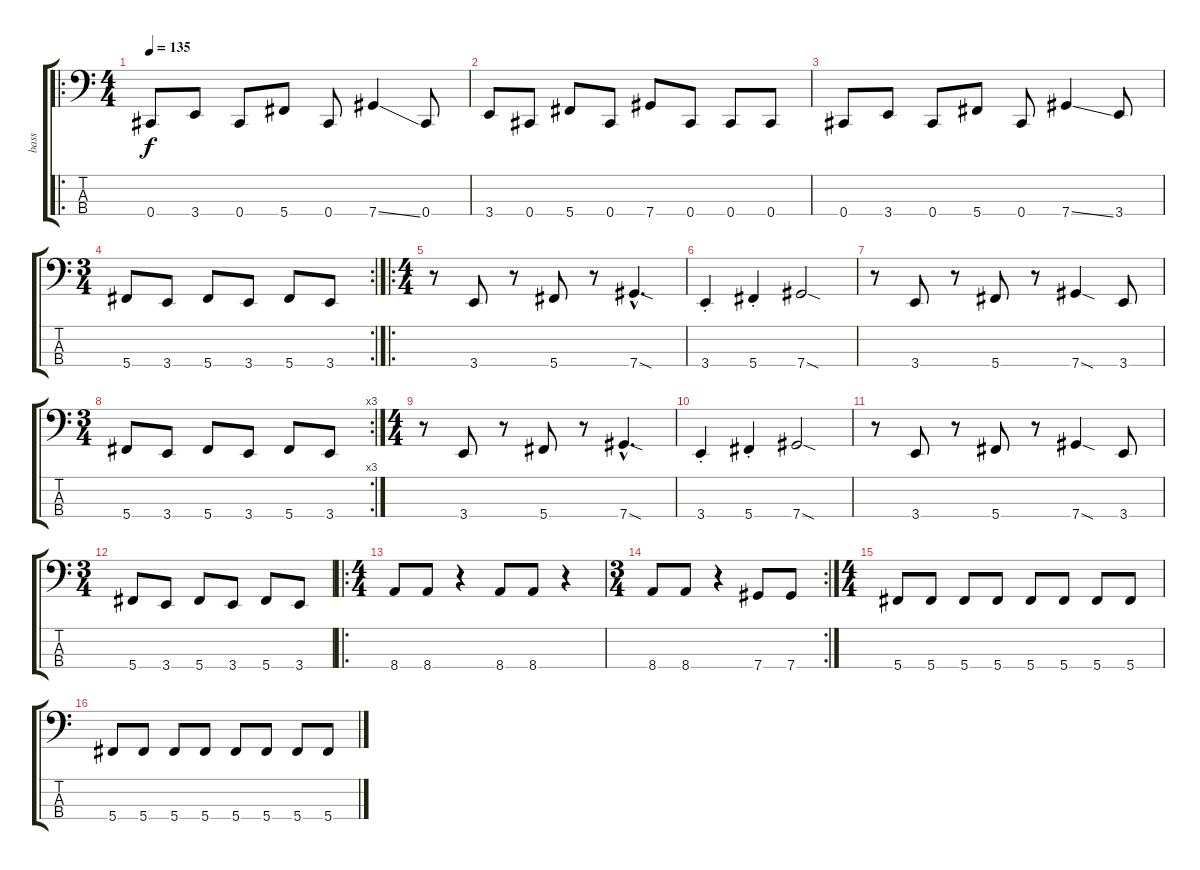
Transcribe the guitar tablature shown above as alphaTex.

\track ("bass" "bass") {instrument electricbasspick}
\staff {score tabs}
\tuning (Gb2 Db2 Ab1 Db1) {hide}
\ro
\ts (4 4)
\tempo 135
\clef f4
\ks c
0.4.8{dy f} 3.4.8 0.4.8 5.4.8 0.4.8 7.4{ss}.4 0.4.8 |
3.4.8 0.4.8 5.4.8 0.4.8 7.4.8 0.4.8 0.4.8 0.4.8 |
0.4.8 3.4.8 0.4.8 5.4.8 0.4.8 7.4{ss}.4 3.4.8 |
\rc 2
\ts (3 4)
5.4.8 3.4.8 5.4.8 3.4.8 5.4.8 3.4.8 |
\ro
\ts (4 4)
r.8 3.4.8 r.8 5.4.8 r.8 7.4{sod hac}.4{d} |
3.4{st}.4 5.4{st}.4 7.4{sod}.2 |
r.8 3.4.8 r.8 5.4.8 r.8 7.4{sod}.4 3.4.8 |
\rc 3
\ts (3 4)
5.4.8 3.4.8 5.4.8 3.4.8 5.4.8 3.4.8 |
\ts (4 4)
r.8 3.4.8 r.8 5.4.8 r.8 7.4{sod hac}.4{d} |
3.4{st}.4 5.4{st}.4 7.4{sod}.2 |
r.8 3.4.8 r.8 5.4.8 r.8 7.4{sod}.4 3.4.8 |
\ts (3 4)
5.4.8 3.4.8 5.4.8 3.4.8 5.4.8 3.4.8 |
\ro
\ts (4 4)
8.4.8 8.4.8 r.4 8.4.8 8.4.8 r.4 |
\rc 2
\ts (3 4)
8.4.8 8.4.8 r.4 7.4.8 7.4.8 |
\ts (4 4)
5.4.8 5.4.8 5.4.8 5.4.8 5.4.8 5.4.8 5.4.8 5.4.8 |
5.4.8 5.4.8 5.4.8 5.4.8 5.4.8 5.4.8 5.4.8 5.4.8
